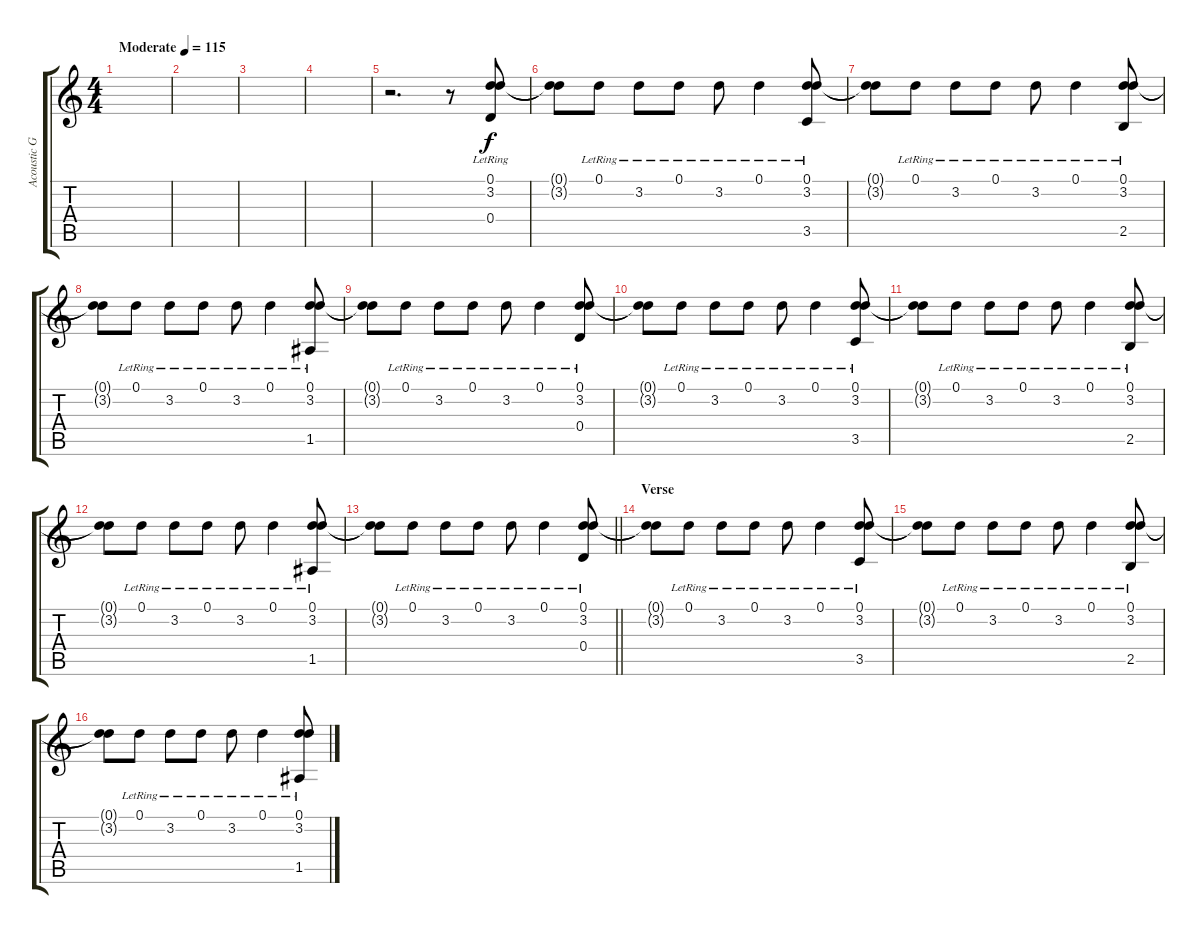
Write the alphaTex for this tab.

\track ("Acoustic Guitar" "Acoustic G") {instrument acousticguitarnylon}
\staff {score tabs}
\tuning (D4 B3 G3 D3 A2 E2) {hide}
\ts (4 4)
\tempo (115 "Moderate")
\clef g2
\ks c
|
|
|
|
r.2{d} r.8 (0.1{lr} 3.2{lr} 0.4{lr}).8 |
(0.1{t} 3.2{t}).8 0.1{lr}.8 3.2{lr}.8 0.1{lr}.8 3.2{lr}.8 0.1{lr}.4 (0.1{lr} 3.2{lr} 3.5{lr}).8 |
(0.1{t} 3.2{t}).8 0.1{lr}.8 3.2{lr}.8 0.1{lr}.8 3.2{lr}.8 0.1{lr}.4 (0.1{lr} 3.2{lr} 2.5{lr}).8 |
(0.1{t} 3.2{t}).8 0.1{lr}.8 3.2{lr}.8 0.1{lr}.8 3.2{lr}.8 0.1{lr}.4 (0.1{lr} 3.2{lr} 1.5{lr}).8 |
(0.1{t} 3.2{t}).8 0.1{lr}.8 3.2{lr}.8 0.1{lr}.8 3.2{lr}.8 0.1{lr}.4 (0.1{lr} 3.2{lr} 0.4{lr}).8 |
(0.1{t} 3.2{t}).8 0.1{lr}.8 3.2{lr}.8 0.1{lr}.8 3.2{lr}.8 0.1{lr}.4 (0.1{lr} 3.2{lr} 3.5{lr}).8 |
(0.1{t} 3.2{t}).8 0.1{lr}.8 3.2{lr}.8 0.1{lr}.8 3.2{lr}.8 0.1{lr}.4 (0.1{lr} 3.2{lr} 2.5{lr}).8 |
(0.1{t} 3.2{t}).8 0.1{lr}.8 3.2{lr}.8 0.1{lr}.8 3.2{lr}.8 0.1{lr}.4 (0.1{lr} 3.2{lr} 1.5{lr}).8 |
\barLineRight lightlight
(0.1{t} 3.2{t}).8 0.1{lr}.8 3.2{lr}.8 0.1{lr}.8 3.2{lr}.8 0.1{lr}.4 (0.1{lr} 3.2{lr} 0.4{lr}).8 |
\section ("" "Verse")
(0.1{t} 3.2{t}).8 0.1{lr}.8 3.2{lr}.8 0.1{lr}.8 3.2{lr}.8 0.1{lr}.4 (0.1{lr} 3.2{lr} 3.5{lr}).8 |
(0.1{t} 3.2{t}).8 0.1{lr}.8 3.2{lr}.8 0.1{lr}.8 3.2{lr}.8 0.1{lr}.4 (0.1{lr} 3.2{lr} 2.5{lr}).8 |
(0.1{t} 3.2{t}).8 0.1{lr}.8 3.2{lr}.8 0.1{lr}.8 3.2{lr}.8 0.1{lr}.4 (0.1{lr} 3.2{lr} 1.5{lr}).8
